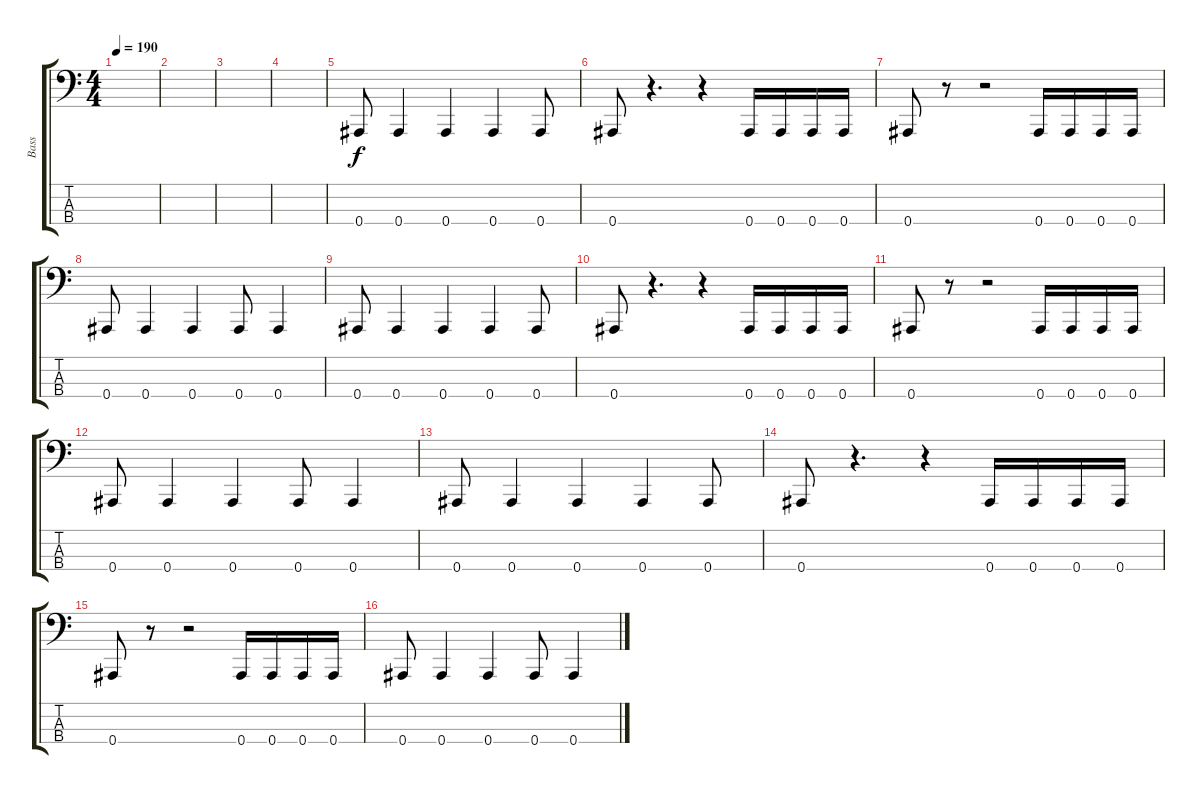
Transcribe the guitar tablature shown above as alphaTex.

\track ("Bass" "Bass") {instrument electricbasspick}
\staff {score tabs}
\tuning (Eb2 Bb1 F1 Bb0) {hide}
\ts (4 4)
\tempo 190
\clef f4
\ks c
|
|
|
|
0.4.8 0.4.4 0.4.4 0.4.4 0.4.8 |
0.4.8 r.4{d} r.4 0.4.16 0.4.16 0.4.16 0.4.16 |
0.4.8 r.8 r.2 0.4.16 0.4.16 0.4.16 0.4.16 |
0.4.8 0.4.4 0.4.4 0.4.8 0.4.4 |
0.4.8 0.4.4 0.4.4 0.4.4 0.4.8 |
0.4.8 r.4{d} r.4 0.4.16 0.4.16 0.4.16 0.4.16 |
0.4.8 r.8 r.2 0.4.16 0.4.16 0.4.16 0.4.16 |
0.4.8 0.4.4 0.4.4 0.4.8 0.4.4 |
0.4.8 0.4.4 0.4.4 0.4.4 0.4.8 |
0.4.8 r.4{d} r.4 0.4.16 0.4.16 0.4.16 0.4.16 |
0.4.8 r.8 r.2 0.4.16 0.4.16 0.4.16 0.4.16 |
0.4.8 0.4.4 0.4.4 0.4.8 0.4.4
